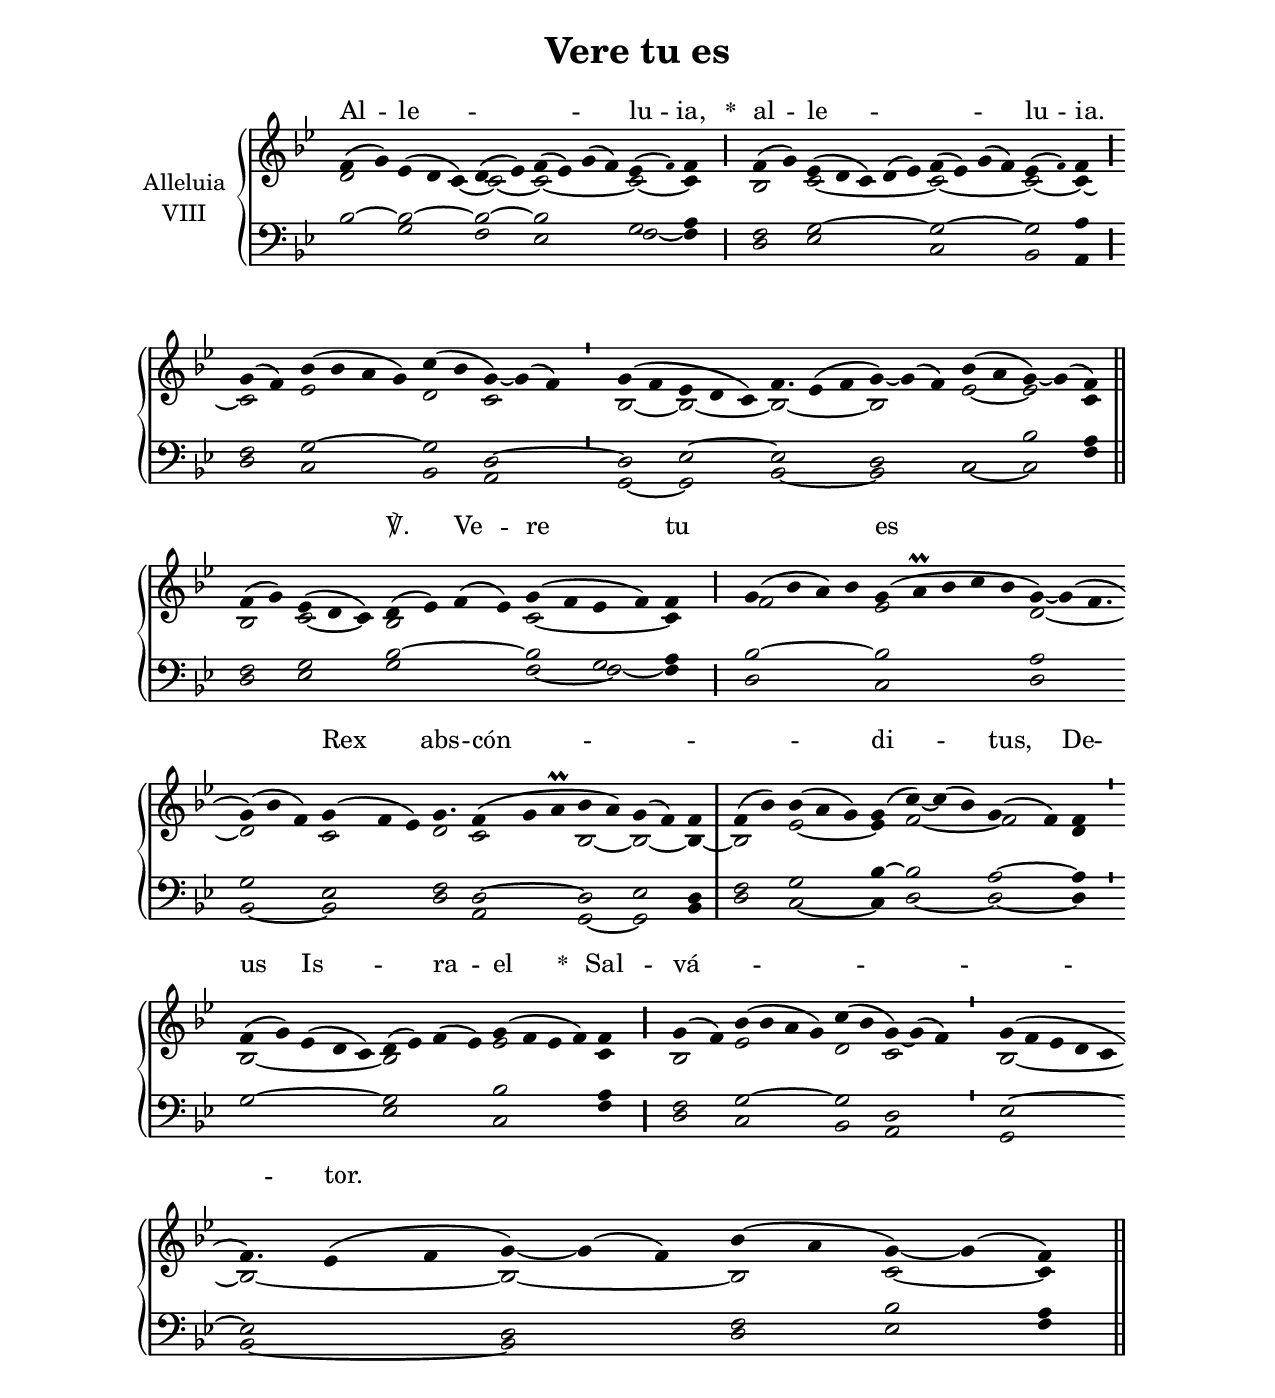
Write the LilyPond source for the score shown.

\version "2.18"
\include "gregorian.ly"
\include "noh2.ily"


%Page reference: page i.106
%(volume.page)

global = {
 \key f \mixolydian
 \cadenzaOn 
}

\header {
  title = \markup \center-column {"Vere tu es" \vspace #1 }
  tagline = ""
  composer = ""
}

\paper {
 #(include-special-characters)
  oddHeaderMarkup = \markup \fill-line {
    \line {}
    \center-column {
      \on-the-fly #first-page     " "
      \on-the-fly #not-first-page "Vere tu es"
    }
    \line { \on-the-fly #print-page-number-check-first \fromproperty #'page:page-number-string }
  }
  evenHeaderMarkup = \markup \fill-line {
    \line { \on-the-fly #print-page-number-check-first \fromproperty #'page:page-number-string }
    \center-column { "Vere tu es" }
    \line {}
  }
}

chantText = \lyricmode {
Al -- le -- _ _ _ lu -- ia, 
\set stanza = " * " 
al -- le -- _ _ _ lu -- ia. 
_ _ _ _ _ _ _ _ _ ℣. 
Ve -- re tu _ _ es 
Rex abs -- cón -- _ _ _ _ di -- tus, 
De -- us Is -- _ ra -- el 
\set stanza = " * " Sal -- vá -- _ _ _ tor. 
_ _ _ _ _ _ _ _ _ }

chantMusic = {
\tieDown   f'4 ( g'4) ees'4 ( d'4 c'4) d'4 ( ees'4) f'4 ( ees'4) g'4 ( f'4) ees'4 ( \once \tweak #'font-size #-4 f' ) f'4 \divisioMaior
 f'4 ( g'4) ees'4 ( d'4 c'4) d'4 ( ees'4) f'4 ( ees'4) g'4 ( f'4) ees'4 ( \once \tweak #'font-size #-4 f' ) f'4 \divisioMaior \forceBreak

 g'4 ( f'4) bes'4 ( bes'4 a'4 g'4) c''4 ( bes'4 g'4) ~ g'4 ( f'4) \divisioMinima
 g'4 ( f'4 ees'4 d'4 c'4) f'4. ees'4 ( f'4 g'4) ~ g'4 ( f'4) bes'4 ( a'4 g'4) ~ g'4 ( f'4) \finalis \forceBreak

 f'4 ( g'4) ees'4 ( d'4 c'4) d'4 ( ees'4) f'4 ( ees'4) g'4 ( f'4 ees'4 f'4) f'4 \divisioMaior
 g'4 ( bes'4 a'4) bes'4 g'4 ( a'\prall bes'4 c''4 bes'4 g'4) ~ g'4 ( f'4. \forceBreak
) g'4 ( bes'4 f'4) g'4 ( f'4 ees'4) g'4. f'4 ( g'4 a'\prall bes'4 a'4) g'4 ( f'4) f'4 \divisioMaxima
 f'4 ( bes'4) bes'4 ( a'4 g'4) g'4 ( c''4) ~ c''4 ( bes'4) g'4 ( f'4) f'4 \divisioMinima \forceBreak

 f'4 ( g'4) ees'4 ( d'4 c'4) d'4 ( ees'4) f'4 ( ees'4) g'4 ( f'4 ees'4 f'4) f'4 \divisioMaior
 g'4 ( f'4) bes'4 ( bes'4 a'4 g'4) c''4 ( bes'4 g'4) ~ g'4 ( f'4) \divisioMinima
 g'4 ( f'4 ees'4 d'4 c'4 \forceBreak
) f'4. ees'4 ( f'4 g'4) ~ g'4 ( f'4) bes'4 ( a'4 g'4) ~ g'4 ( f'4) \finalis

}

altoMusic = {
d'2 r2 c'4 ~ c'2 ~ c'2*4/2 ~ c'2 ~ c'4 \divisioMaior
bes2 c'2*5/2 ~ c'2*4/2 ~ c'2 ~ c'4 ~ \divisioMaior
c'2 ees'2*4/2 d'2 c'2*3/2 \divisioMinima
bes2 ~ bes2*3/2 ~ bes2*7/4 ~ bes2*3/2 ees'2 ~ ees'2 c'4 \finalis
bes2 c'2 ~ c'4 bes2*4/2 c'2*4/2 ~ c'4 \divisioMaior
f'2*4/2 ees'2*5/2 d'2*7/4 ~ d'2*3/2 c'2*3/2 d'2*3/4 c'2*3/2 bes2 ~ bes2 ~ bes4 ~ \divisioMaxima
bes2 ees'2*3/2 ~ ees'4 f'2*3/2 ~ f'2 d'4 \divisioMinima
bes2*5/2 ~ bes2*4/2 ees'2*4/2 c'4 \divisioMaior
bes2 ees'2*4/2 d'2 c'2*3/2 \divisioMinima
bes2*5/2 ~ bes2*7/4 ~ bes2*3/2 ~ bes2 c'2 ~ c'4 \finalis
}

tenorMusic = {
bes2 ~ bes2*3/2 ~ bes2 ~ bes2*4/2 g2 a4 \divisioMaior
f2 g2*5/2 ~ g2*4/2 ~ g2 a4 \divisioMaior
f2 g2*4/2 ~ g2 d2*3/2 ~ \divisioMinima
d2 ees2*3/2 ~ ees2*7/4 d2*3/2 c2 bes2 a4 \finalis
f2 g2*3/2 bes2*4/2 ~ bes2 g2 a4 \divisioMaior
bes2*4/2 ~ bes2*5/2 a2*7/4 g2*3/2 ees2*3/2 f2*3/4 d2*3/2 ~ d2 ees2 d4 \divisioMaxima
f2 g2*3/2 bes4 ~ bes2*3/2 a2 ~ a4 \divisioMinima
g2*5/2 ~ g2*4/2 bes2*4/2 a4 \divisioMaior
f2 g2*4/2 ~ g2 d2*3/2 \divisioMinima
ees2*5/2 ~ ees2*7/4 d2*3/2 f2 bes2 a4 \finalis
}

bassMusic = {
r2 g2*3/2 f2 ees2*4/2 f2 ~ f4 \divisioMaior
d2 ees2*5/2 c2*4/2 bes,2 a,4 \divisioMaior
d2 c2*4/2 bes,2 a,2*3/2 \divisioMinima
g,2 ~ g,2*3/2 bes,2*7/4 ~ bes,2*3/2 c2 ~ c2 f4 \finalis
d2 ees2*3/2 g2*4/2 f2 ~ f2 ~ f4 \divisioMaior
d2*4/2 c2*5/2 d2*7/4 bes,2*3/2 ~ bes,2*3/2 d2*3/4 a,2*3/2 g,2 ~ g,2 bes,4 \divisioMaxima
d2 c2*3/2 ~ c4 d2*3/2 ~ d2 ~ d4 \divisioMinima
r2*5/2 ees2*4/2 c2*4/2 f4 \divisioMaior
d2 c2*4/2 bes,2 a,2*3/2 \divisioMinima
g,2*5/2 bes,2*7/4 ~ bes,2*3/2 d2 ees2 f4 \finalis
}

voiceLines = {
\voiceLineStyle


}

\score{
  <<
    \new GrandStaff <<
      \set GrandStaff.autoBeaming = ##f
      \set GrandStaff.instrumentName = \markup \center-column {
        "Alleluia"
        "VIII"
      }
      \new Staff = up <<
        \new Voice = "chant" {
          \voiceOne \global \chantMusic
        }
        \new Voice {
          \voiceTwo \global \altoMusic
        }
      >>

      \new Staff = down <<
        \clef bass
        \new Voice {
          \voiceOne \global \tenorMusic
        }
        \new Voice {
          \voiceTwo \global \bassMusic
        }
	\new Voice {
        \voiceThree \global \voiceLines
        }
      >>
    >>
    \new Lyrics \lyricsto chant {
      \chantText
    }
  >>
  \layout{
  }
  \midi{
    \tempo 4 = 125
  }
}
